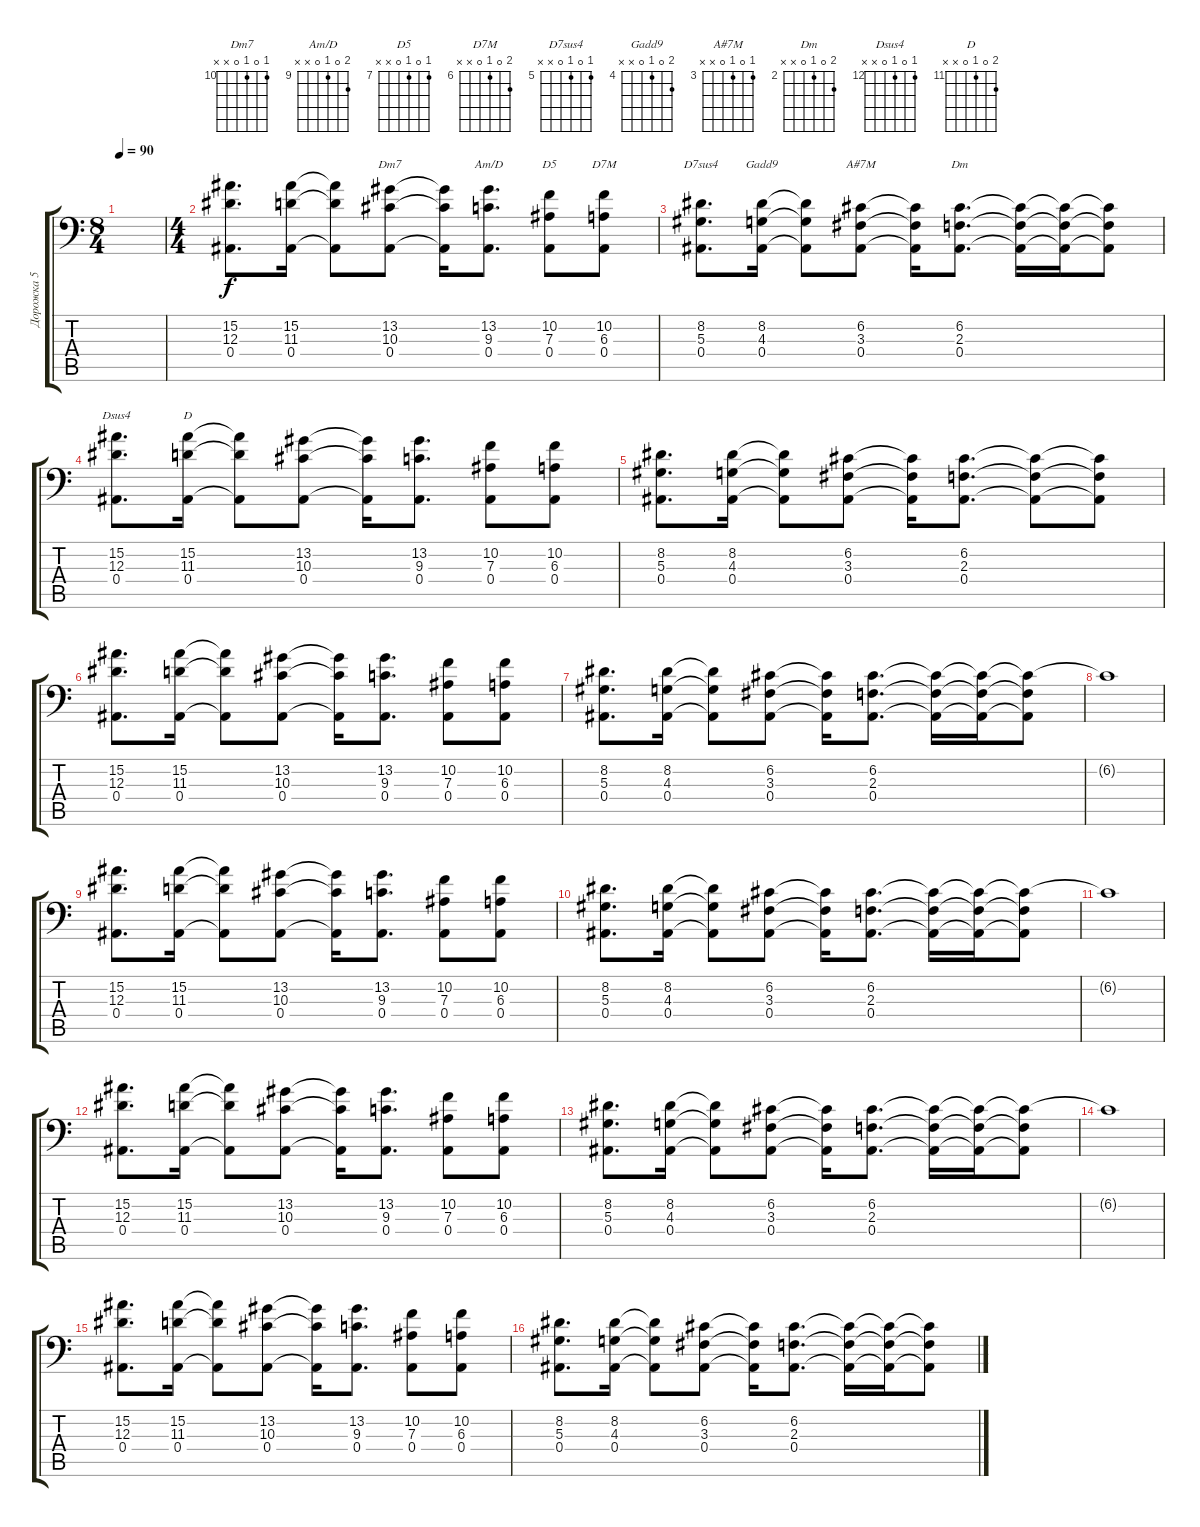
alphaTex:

\track ("Дорожка 5" "Дорожка 5") {instrument stringensemble1}
\staff {score tabs}
\tuning (C4 G3 Eb3 Bb2 F2 Bb1) {hide}
\chord ("Dm7" 10 0 10 0 x x) {firstfret 10}
\chord ("Am/D" 10 0 9 0 x x) {firstfret 9}
\chord ("D5" 7 0 7 0 x x) {firstfret 7}
\chord ("D7M" 7 0 6 0 x x) {firstfret 6}
\chord ("D7sus4" 5 0 5 0 x x) {firstfret 5}
\chord ("Gadd9" 5 0 4 0 x x) {firstfret 4}
\chord ("A#7M" 3 0 3 0 x x) {firstfret 3}
\chord ("Dm" 3 0 2 0 x x) {firstfret 2}
\chord ("Dsus4" 12 0 12 0 x x) {firstfret 12}
\chord ("D" 12 0 11 0 x x) {firstfret 11}
\ts (8 4)
\tempo 90
\clef f4
\ks c
|
\ts (4 4)
(15.2 12.3 0.4).8{d} (15.2 11.3 0.4).16 (15.2{t} 11.3{t} 0.4{t}).8 (13.2 10.3 0.4).8{ch "Dm7"} (13.2{t} 10.3{t} 0.4{t}).16 (13.2 9.3 0.4).8{d ch "Am/D"} (10.2 7.3 0.4).8{ch "D5"} (10.2 6.3 0.4).8{ch "D7M"} |
(8.2 5.3 0.4).8{d ch "D7sus4"} (8.2 4.3 0.4).16{ch "Gadd9"} (8.2{t} 4.3{t} 0.4{t}).8 (6.2 3.3 0.4).8{ch "A#7M"} (6.2{t} 3.3{t} 0.4{t}).16 (6.2 2.3 0.4).8{d ch "Dm"} (6.2{t} 2.3{t} 0.4{t}).16 (6.2{t} 2.3{t} 0.4{t}).16 (6.2{t} 2.3{t} 0.4{t}).8 |
(15.2 12.3 0.4).8{d ch "Dsus4"} (15.2 11.3 0.4).16{ch "D"} (15.2{t} 11.3{t} 0.4{t}).8 (13.2 10.3 0.4).8 (13.2{t} 10.3{t} 0.4{t}).16 (13.2 9.3 0.4).8{d} (10.2 7.3 0.4).8 (10.2 6.3 0.4).8 |
(8.2 5.3 0.4).8{d} (8.2 4.3 0.4).16 (8.2{t} 4.3{t} 0.4{t}).8 (6.2 3.3 0.4).8 (6.2{t} 3.3{t} 0.4{t}).16 (6.2 2.3 0.4).8{d} (6.2{t} 2.3{t} 0.4{t}).8 (6.2{t} 2.3{t} 0.4{t}).8 |
(15.2 12.3 0.4).8{d} (15.2 11.3 0.4).16 (15.2{t} 11.3{t} 0.4{t}).8 (13.2 10.3 0.4).8 (13.2{t} 10.3{t} 0.4{t}).16 (13.2 9.3 0.4).8{d} (10.2 7.3 0.4).8 (10.2 6.3 0.4).8 |
(8.2 5.3 0.4).8{d} (8.2 4.3 0.4).16 (8.2{t} 4.3{t} 0.4{t}).8 (6.2 3.3 0.4).8 (6.2{t} 3.3{t} 0.4{t}).16 (6.2 2.3 0.4).8{d} (6.2{t} 2.3{t} 0.4{t}).16 (6.2{t} 2.3{t} 0.4{t}).16 (6.2{t} 2.3{t} 0.4{t}).8 |
6.2{t}.1 |
(15.2 12.3 0.4).8{d} (15.2 11.3 0.4).16 (15.2{t} 11.3{t} 0.4{t}).8 (13.2 10.3 0.4).8 (13.2{t} 10.3{t} 0.4{t}).16 (13.2 9.3 0.4).8{d} (10.2 7.3 0.4).8 (10.2 6.3 0.4).8 |
(8.2 5.3 0.4).8{d} (8.2 4.3 0.4).16 (8.2{t} 4.3{t} 0.4{t}).8 (6.2 3.3 0.4).8 (6.2{t} 3.3{t} 0.4{t}).16 (6.2 2.3 0.4).8{d} (6.2{t} 2.3{t} 0.4{t}).16 (6.2{t} 2.3{t} 0.4{t}).16 (6.2{t} 2.3{t} 0.4{t}).8 |
6.2{t}.1 |
(15.2 12.3 0.4).8{d} (15.2 11.3 0.4).16 (15.2{t} 11.3{t} 0.4{t}).8 (13.2 10.3 0.4).8 (13.2{t} 10.3{t} 0.4{t}).16 (13.2 9.3 0.4).8{d} (10.2 7.3 0.4).8 (10.2 6.3 0.4).8 |
(8.2 5.3 0.4).8{d} (8.2 4.3 0.4).16 (8.2{t} 4.3{t} 0.4{t}).8 (6.2 3.3 0.4).8 (6.2{t} 3.3{t} 0.4{t}).16 (6.2 2.3 0.4).8{d} (6.2{t} 2.3{t} 0.4{t}).16 (6.2{t} 2.3{t} 0.4{t}).16 (6.2{t} 2.3{t} 0.4{t}).8 |
6.2{t}.1 |
(15.2 12.3 0.4).8{d} (15.2 11.3 0.4).16 (15.2{t} 11.3{t} 0.4{t}).8 (13.2 10.3 0.4).8 (13.2{t} 10.3{t} 0.4{t}).16 (13.2 9.3 0.4).8{d} (10.2 7.3 0.4).8 (10.2 6.3 0.4).8 |
(8.2 5.3 0.4).8{d} (8.2 4.3 0.4).16 (8.2{t} 4.3{t} 0.4{t}).8 (6.2 3.3 0.4).8 (6.2{t} 3.3{t} 0.4{t}).16 (6.2 2.3 0.4).8{d} (6.2{t} 2.3{t} 0.4{t}).16 (6.2{t} 2.3{t} 0.4{t}).16 (6.2{t} 2.3{t} 0.4{t}).8
